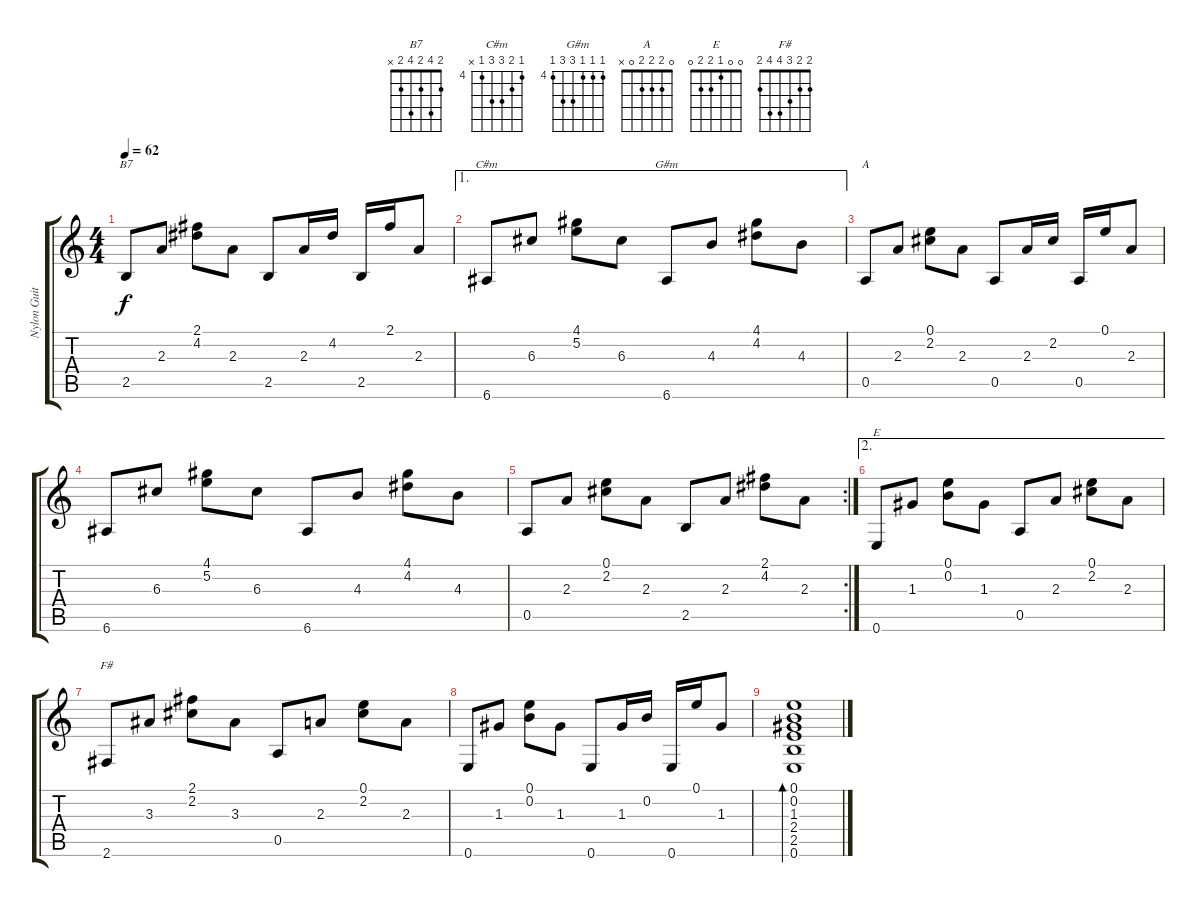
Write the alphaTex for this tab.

\track ("Nylon Guitar" "Nylon Guit") {instrument acousticguitarnylon}
\staff {score tabs}
\tuning (E4 B3 G3 D3 A2 E2) {hide}
\chord ("B7" 2 4 2 4 2 x)
\chord ("C#m" 4 5 6 6 4 x) {firstfret 4}
\chord ("G#m" 4 4 4 6 6 4) {firstfret 4}
\chord ("A" 0 2 2 2 0 x)
\chord ("E" 0 0 1 2 2 0)
\chord ("F#" 2 2 3 4 4 2)
\ts (4 4)
\tempo 62
\clef g2
\ks c
2.5.8{ch "B7" dy f} 2.3.8 (2.1 4.2).8 2.3.8 2.5.8 2.3.16 4.2.16 2.5.16 2.1.16 2.3.8 |
\ae 1
6.6.8{ch "C#m"} 6.3.8 (4.1 5.2).8 6.3.8 6.6.8{ch "G#m"} 4.3.8 (4.1 4.2).8 4.3.8 |
0.5.8{ch "A"} 2.3.8 (0.1 2.2).8 2.3.8 0.5.8 2.3.16 2.2.16 0.5.16 0.1.16 2.3.8 |
6.6.8 6.3.8 (4.1 5.2).8 6.3.8 6.6.8 4.3.8 (4.1 4.2).8 4.3.8 |
\rc 2
0.5.8 2.3.8 (0.1 2.2).8 2.3.8 2.5.8 2.3.8 (2.1 4.2).8 2.3.8 |
\ae 2
0.6.8{ch "E"} 1.3.8 (0.1 0.2).8 1.3.8 0.5.8 2.3.8 (0.1 2.2).8 2.3.8 |
2.6.8{ch "F#"} 3.3.8 (2.1 2.2).8 3.3.8 0.5.8 2.3.8 (0.1 2.2).8 2.3.8 |
0.6.8 1.3.8 (0.1 0.2).8 1.3.8 0.6.8 1.3.16 0.2.16 0.6.16 0.1.16 1.3.8 |
(0.1 0.2 1.3 2.4 2.5 0.6).1{bd 120}
